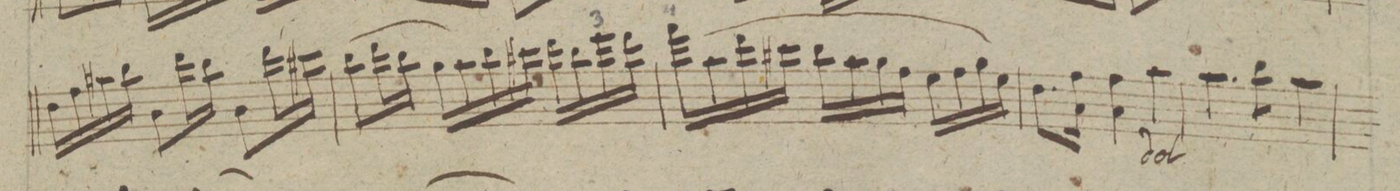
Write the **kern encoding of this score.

**kern	**fing	**dynam
*I"Violino 1mo	*	*
*clefG2	*	*
*k[f#]	*	*
*M3/4	*	*
16dd\LL	.	.
16ff#\	.	.
16aa#X\	.	.
16bb\JJ	.	.
8b\L	.	.
16ddd\L	.	.
16bb\JJ	.	.
8b\L	.	.
16ddd\L	.	.
16ccc#X\JJ	.	.
=69	=69	=69
(8bb\L	.	.
16ddd\L	.	.
16bb\JJ	.	.
16gg\LL	.	.
16aa\)	.	.
16bb\	.	.
16ccc#X\JJ	.	.
16ddd\LL	.	.
16bb\	.	.
16eee\	3	.
16ddd\JJ	.	.
=70	=70	=70
16fff#\LL	4	.
(16aa\	.	.
16ddd\	.	.
16ccc#X\JJ	.	.
16bb\LL	.	.
16aa\	.	.
16gg\	.	.
16ff#\JJ	.	.
16ee\LL	.	.
16ff#\	.	.
16gg\	.	.
16ee\JJ)	.	.
=71	=71	=71
8.dd\L	.	.
16ff#Jk 16a\	.	.
4ff# 4a\	.	.
4aa\	.	.
=72	=72	=72
4.aa\	.	.
8bb\	.	.
4aa\	.	.
=73	=73	=73
*-	*-	*-
